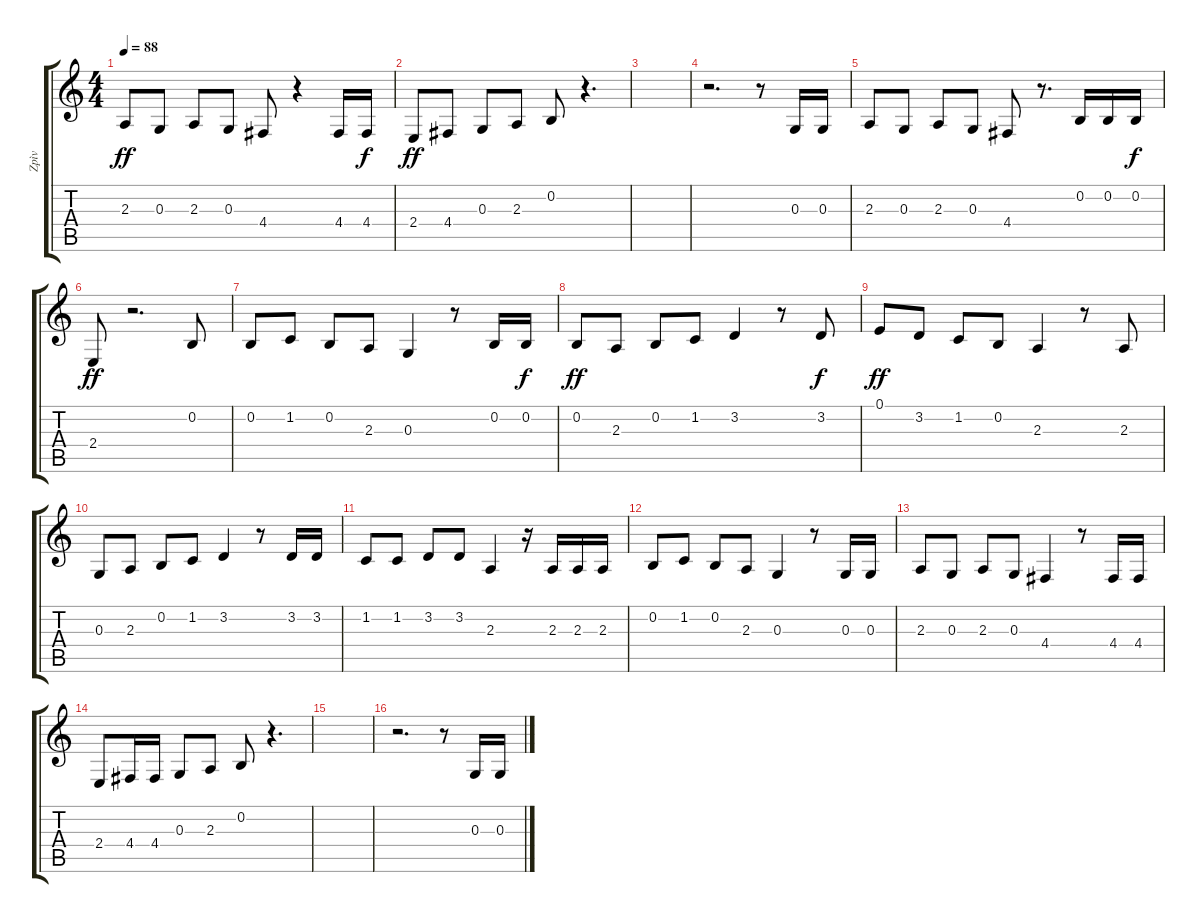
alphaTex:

\track ("Zpìv" "Zpìv") {instrument flute}
\staff {score tabs}
\tuning (E4 B3 G3 D3 A2 E2) {hide}
\ts (4 4)
\tempo 88
\clef g2
\ks c
2.3.8{dy ff} 0.3.8 2.3.8 0.3.8 4.4.8 r.4 4.4.16 4.4.16{dy f} |
2.4.8{dy ff} 4.4.8 0.3.8 2.3.8 0.2.8 r.4{d} |
|
r.2{d} r.8 0.3.16 0.3.16 |
2.3.8 0.3.8 2.3.8 0.3.8 4.4.8 r.8{d} 0.2.16 0.2.16 0.2.16{dy f} |
2.4.8{dy ff} r.2{d} 0.2.8 |
0.2.8 1.2.8 0.2.8 2.3.8 0.3.4 r.8 0.2.16 0.2.16{dy f} |
0.2.8{dy ff} 2.3.8 0.2.8 1.2.8 3.2.4 r.8 3.2.8{dy f} |
0.1.8{dy ff} 3.2.8 1.2.8 0.2.8 2.3.4 r.8 2.3.8 |
0.3.8 2.3.8 0.2.8 1.2.8 3.2.4 r.8 3.2.16 3.2.16 |
1.2.8 1.2.8 3.2.8 3.2.8 2.3.4 r.16 2.3.16 2.3.16 2.3.16 |
0.2.8 1.2.8 0.2.8 2.3.8 0.3.4 r.8 0.3.16 0.3.16 |
2.3.8 0.3.8 2.3.8 0.3.8 4.4.4 r.8 4.4.16 4.4.16 |
2.4.8 4.4.16 4.4.16 0.3.8 2.3.8 0.2.8 r.4{d} |
|
r.2{d} r.8 0.3.16 0.3.16
